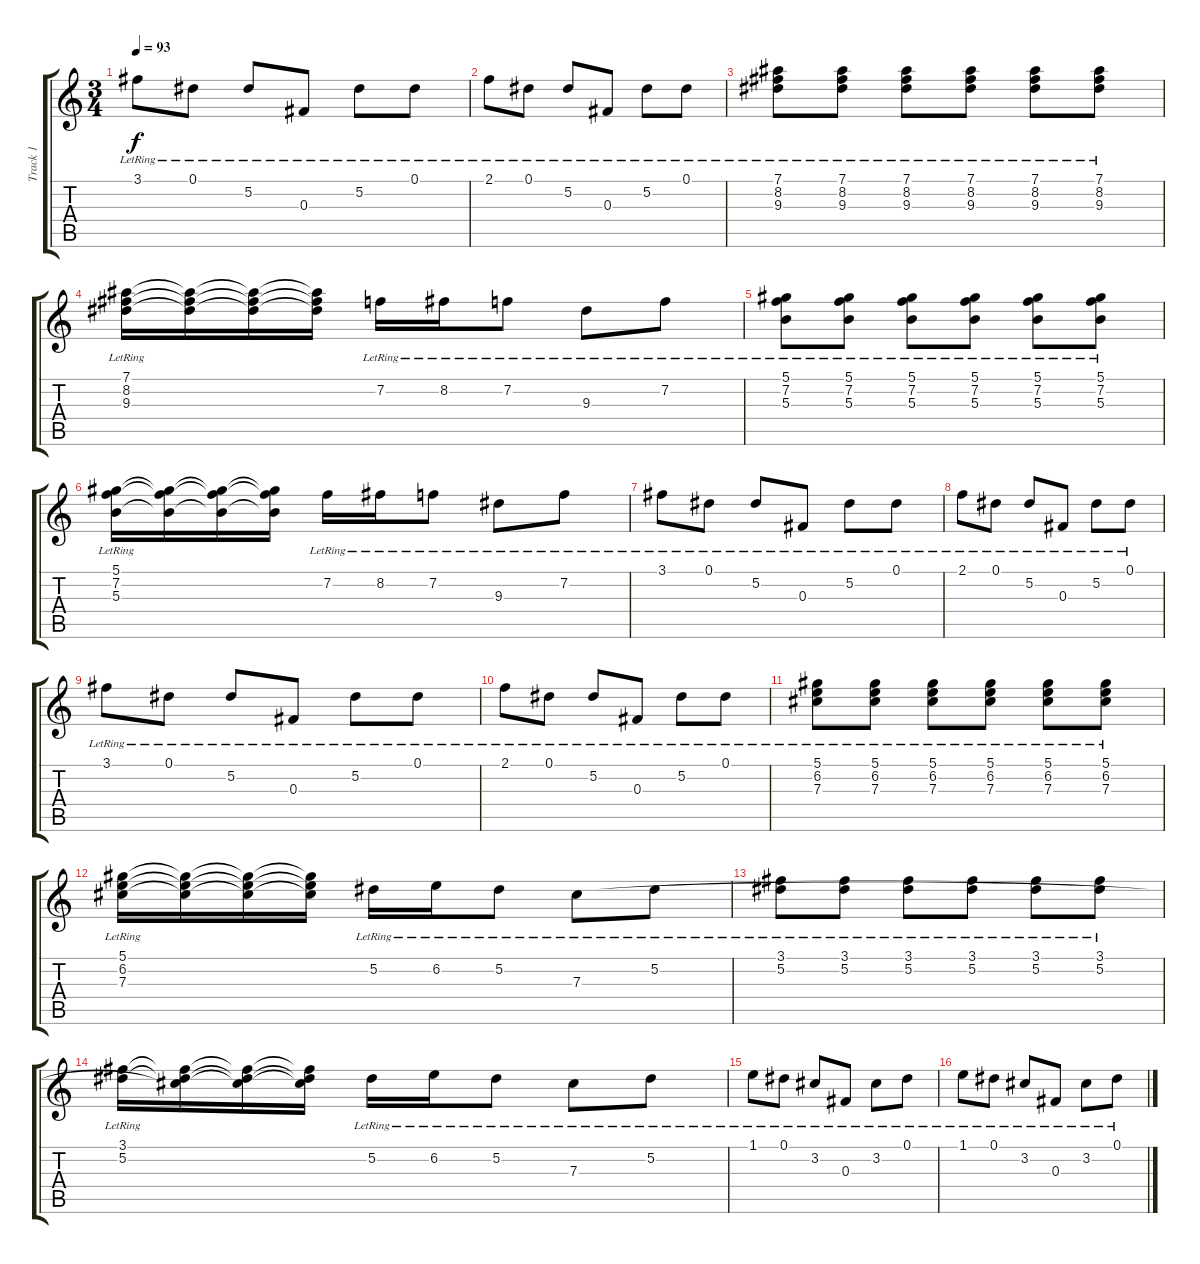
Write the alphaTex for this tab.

\track ("Track 1" "Track 1") {instrument electricguitarjazz}
\staff {score tabs}
\tuning (Eb4 Bb3 Gb3 Db3 Ab2 Db2) {hide}
\ts (3 4)
\tempo 93
\clef g2
\ks c
3.1{lr}.8{dy f} 0.1{lr}.8 5.2{lr}.8 0.3{lr}.8 5.2{lr}.8 0.1{lr}.8 |
2.1{lr}.8 0.1{lr}.8 5.2{lr}.8 0.3{lr}.8 5.2{lr}.8 0.1{lr}.8 |
(7.1{lr} 8.2{lr} 9.3{lr}).8 (7.1{lr} 8.2{lr} 9.3{lr}).8 (7.1{lr} 8.2{lr} 9.3{lr}).8 (7.1{lr} 8.2{lr} 9.3{lr}).8 (7.1{lr} 8.2{lr} 9.3{lr}).8 (7.1{lr} 8.2{lr} 9.3{lr}).8 |
(7.1{lr} 8.2{lr} 9.3{lr}).16 (7.1{t} 8.2{t} 9.3{t}).16 (7.1{t} 8.2{t} 9.3{t}).16 (7.1{t} 8.2{t} 9.3{t}).16 7.2{lr}.16 8.2{lr}.16 7.2{lr}.8 9.3{lr}.8 7.2{lr}.8 |
(5.1{lr} 7.2{lr} 5.3{lr}).8 (5.1{lr} 7.2{lr} 5.3{lr}).8 (5.1{lr} 7.2{lr} 5.3{lr}).8 (5.1{lr} 7.2{lr} 5.3{lr}).8 (5.1{lr} 7.2{lr} 5.3{lr}).8 (5.1{lr} 7.2{lr} 5.3{lr}).8 |
(5.1{lr} 7.2{lr} 5.3{lr}).16 (5.1{t} 7.2{t} 5.3{t}).16 (5.1{t} 7.2{t} 5.3{t}).16 (5.1{t} 7.2{t} 5.3{t}).16 7.2{lr}.16 8.2{lr}.16 7.2{lr}.8 9.3{lr}.8 7.2{lr}.8 |
3.1{lr}.8 0.1{lr}.8 5.2{lr}.8 0.3{lr}.8 5.2{lr}.8 0.1{lr}.8 |
2.1{lr}.8 0.1{lr}.8 5.2{lr}.8 0.3{lr}.8 5.2{lr}.8 0.1{lr}.8 |
3.1{lr}.8 0.1{lr}.8 5.2{lr}.8 0.3{lr}.8 5.2{lr}.8 0.1{lr}.8 |
2.1{lr}.8 0.1{lr}.8 5.2{lr}.8 0.3{lr}.8 5.2{lr}.8 0.1{lr}.8 |
(5.1{lr} 6.2{lr} 7.3{lr}).8 (5.1{lr} 6.2{lr} 7.3{lr}).8 (5.1{lr} 6.2{lr} 7.3{lr}).8 (5.1{lr} 6.2{lr} 7.3{lr}).8 (5.1{lr} 6.2{lr} 7.3{lr}).8 (5.1{lr} 6.2{lr} 7.3{lr}).8 |
(5.1{lr} 6.2{lr} 7.3{lr}).16 (5.1{t} 6.2{t} 7.3{t}).16 (5.1{t} 6.2{t} 7.3{t}).16 (5.1{t} 6.2{t} 7.3{t}).16 5.2{lr}.16 6.2{lr}.16 5.2{lr}.8 7.3{lr}.8 5.2{lr}.8 |
(3.1{lr} 5.2{lr}).8 (3.1{lr} 5.2{lr}).8 (3.1{lr} 5.2{lr}).8 (3.1{lr} 5.2{lr}).8 (3.1{lr} 5.2{lr}).8 (3.1{lr} 5.2{lr}).8 |
(3.1{lr} 5.2{lr}).16 (3.1{t} 5.2{t} 7.3{t}).16 (3.1{t} 5.2{t} 7.3{t}).16 (3.1{t} 5.2{t} 7.3{t}).16 5.2{lr}.16 6.2{lr}.16 5.2{lr}.8 7.3{lr}.8 5.2{lr}.8 |
1.1{lr}.8 0.1{lr}.8 3.2{lr}.8 0.3{lr}.8 3.2{lr}.8 0.1{lr}.8 |
1.1{lr}.8 0.1{lr}.8 3.2{lr}.8 0.3{lr}.8 3.2{lr}.8 0.1{lr}.8
